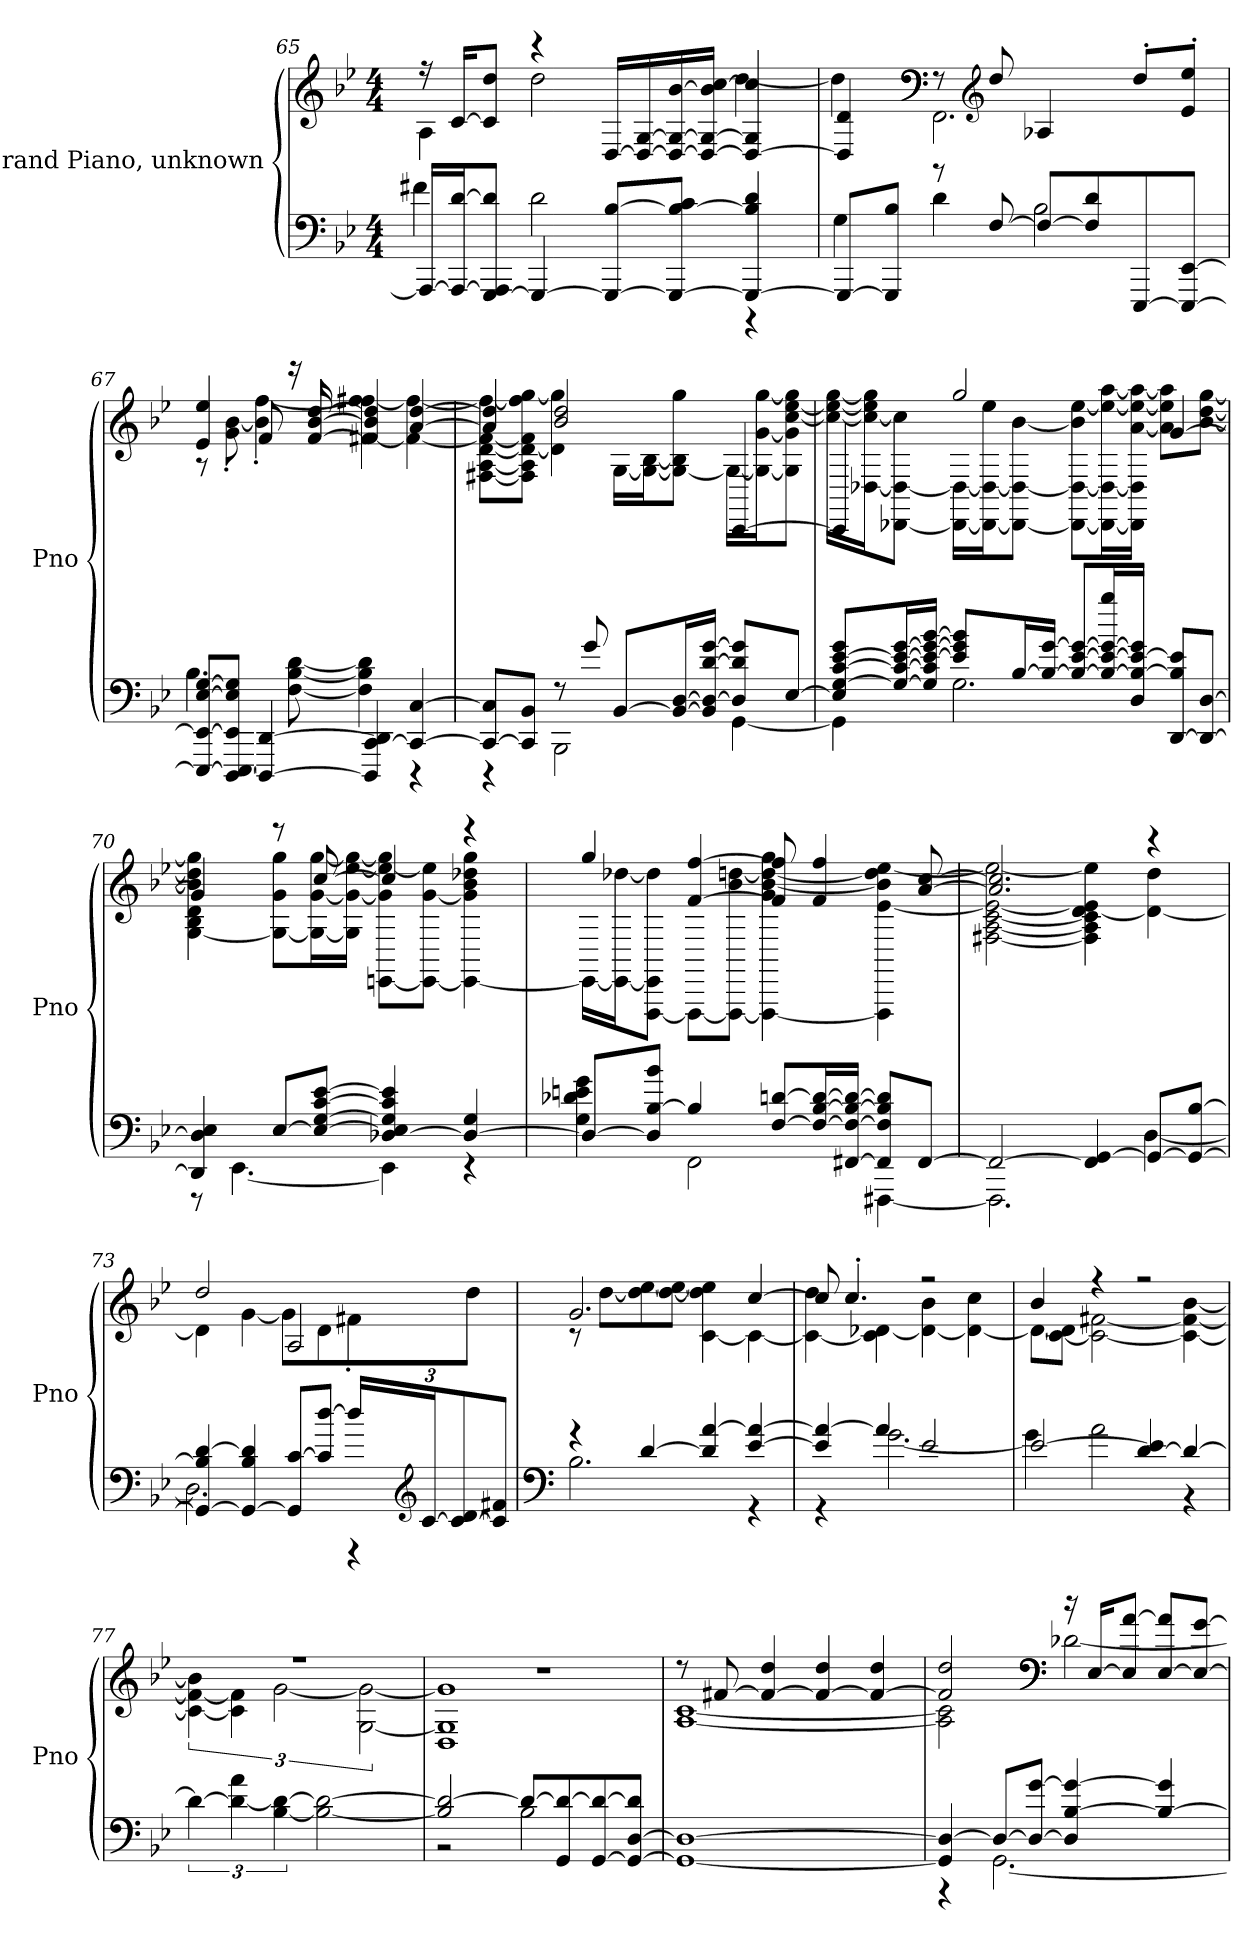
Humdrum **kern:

**kern	**kern
*part1	*part1
*staff2	*staff1
*I"Grand Piano, unknown	*
*I'Pno	*
*clefF4	*clefG2
*k[b-e-]	*k[b-e-]
*M4/4	*M4/4
=65	=65
*^	*^
16AAA/LL_	4f#X\	16r	4A\
16AAA/_ [16d/J	.	[16c/KL	.
[8GGG/ 8AAA/] 8d/]J	.	8c/] 8dd/J	.
4GGG/_	2d\	4r	2dd\
8GGG/_ [8B-/L	.	[16D/LL	.
.	.	16D/_ [16G/	.
8GGG/_ 8B-/_ 8c/J	.	16D/_ 16G/_ [16b-/	.
.	.	16D/_ 16G/_ 16b-/] [16cc/JJ	.
4GGG/_ 4B-/] 4d/	4r	4D/_ 4G/] 4cc/]	[4dd\
!!LO:LB:g=z	!!
=66	=66	=66	=66
8GGG/L_	4G\	4D/] 4d/	4dd\]
8GGG/] 8B-/J	.	.	.
*	*	*clefF4	*
8r	4d\	8r	2.FF\
*	*	*clefG2	*
[8F/	.	8dd/	.
8F/L_	2B-\	4A-X/	.
8F/] 8d/	.	.	.
[8EEE-/	.	8dd'/L	.
8EEE-/_ [8EE-/J	.	8e-/' 8ee-/'J	.
=67	=67	=67	=67
8EEE-/_ 8EE-/_ [8E-/ [8G/L	4.B-\	4e-/ 4ee-/	8r
[8DDD/ 8EEE-/] 8EE-/] 8E-/] 8G/]J	.	.	8g\' [8b-\'
4DDD/_ [4DD/	.	8f/	4b-\]' [4ff\'
.	[8F\ [8B-\ [8d\	16r	.
.	.	[16f/ [16b-/ [16dd/	.
4DDD/] [4CC/ 4DD/]	4F\] 4B-\] 4d\]	4f/] 4b-/] 4dd/]	[4f#X\ 4ff\] [4ff#X\
4CC/_ [4C/	4r	[4a/ [4dd/	4f#\_ 4ff#\_
!!LO:LB:g=z	!!
=68	=68	=68	=68
8CC/_ 8C/]L	4r	4a/] 4dd/]	[8F#X\ [8A\ [8d\ 8f#\_ 8ff#\_L
8CC/] 8BB-/J	.	.	8F#\] 8A\] 8d\_ 8f#\] 8ff#\] [8gg\J
8r	2BBB-\	2b-/ 2dd/	4d\] 4gg\]
8g/	.	.	.
[8BB-/L	.	.	[16G\LL
.	.	.	16G\_ [16B-\J
16BB-/_ [16D/L	.	.	8G\_ 8B-\] 8gg\J
16BB-/] 16D/_ [16d/ [16g/JJ	.	.	.
8D/] 8d/] 8g/]L	[4GG\	[4CC/	16G\LL_
.	.	.	16G\_ [16g\ [16gg\J
[8E-/J	.	.	8G\] 8g\] [8cc\ [8ee-\ 8gg\]J
=69	=69	=69	=69
8E-/] [8G/ [8c/ [8e-/ 8g/L	4GG\]	4CC/]	16cc\_ 16ee-\_ [16gg\LL
.	.	.	[16D-X\ 16cc\_ 16ee-\] 16gg\]J
16G/_ 16c/_ 16e-/_ [16g/L	.	.	[8DD-X\ 8D-\_ 8cc\]J
16G/] 16c/] 16e-/_ 16g/_ [16b-/JJ	.	.	.
8e-/] 8g/] 8b-/]L	2.G\	2gg/	16DD-\_ 16D-\_LL
.	.	.	16DD-\_ 16D-\_ 16ee-\J
[16B-/L	.	.	8DD-\_ 8D-\_ [8b-\J
16B-/_ [16g/JJ	.	.	.
8B-/_ [8e-/ 8g/_L	.	.	8DD-\_ 8D-\_ 8b-\] [8ee-\L
16B-/_ 16e-/_ 16g/_ 16bb-/L	.	.	16DD-\_ 16D-\_ 16ee-\_ [16aa\L
16D/ 16B-/_ 16e-/_ 16g/]JJ	.	.	16DD-\] 16D-\] [16a\ 16ee-\_ 16aa\_JJ
[8DD/ 8B-/] 8e-/]L	.	[4g/	8a\] 8ee-\] 8aa\]L
8DD/_ [8D/J	.	.	[8b-\ [8dd\ [8gg\J
!!LO:LB:g=z	!!
=70	=70	=70	=70
4DD/] 4D/] 4E-/	8r	4g/]	[4G\ 4B-\ 4d\ 4b-\] 4dd\] 4gg\]
.	[4.EE-\	.	.
[8E-/L	.	8r	8G\_ 8g\ 8gg\L
8E-/_ [8G/ [8c/ [8e-/J	.	[8cc/	16G\_ [16g\ [16gg\L
.	.	.	16G\] 16g\_ [16ee-\ 16gg\_JJ
[4D-X/ 4E-/] 4G/] 4c/] 4e-/]	4EE-\]	4cc/]	[8EEn\ 8g\] 8ee-\_ 8gg\]L
.	.	.	8EE\_ [8g\ 8ee-\]J
4D-/_ 4G/	4r	4r	4EE\_ 4g\] 4b-\ 4dd-X\ 4gg\
=71	=71	=71	=71
8D-/L_	4G\ 4d-X\ 4en\ 4g\	4gg/	16EE\LL_
.	.	.	16EE\_ [16dd-X\J
8D-/] [8B-/ 8b-/J	.	.	[8FFF\ 8EE\] 8dd-\]J
4B-/]	2FF\	[4f/ [4ff/	8FFF\L_
.	.	.	8FFF\_ 8b-\ [8ddn\J
[8F/ [8dn/L	.	8f/] 8ff/]	4FFF\_ 4g\ [4b-\ 4dd\_ 4gg\
16F/_ [16B-/ 16d/_L	.	4f/ 4ff/	.
[16FF#X/ 16F/_ 16B-/_ 16d/_JJ	.	.	.
8FF#/] 8F/] 8B-/] 8d/]L	[4FFF#X\	.	4FFF\] [4e-\ 4b-\] 4dd\] [4ee-\
[8FF#/J	.	[8a/ [8cc/	.
=72	=72	=72	=72
2FF#/_	2.FFF#\]	2.a/] 2.cc/]	[2F#X\ [2A\ [2c\ 2e-\_ 2ee-\_
4FF#/] [4GG/	.	.	4F#\] 4A\] 4c\] [4d\ 4e-\] 4ee-\]
8GG/L_	[4D\	4r	4d\_ 4dd\
8GG/_ [8B-/J	.	.	.
!!LO:PB:g=z	!!
=73	=73	=73	=73
4GG/_ 4B-/] [4d/	2.D\]	2dd/	4d\]
4GG/_ 4B-/ 4d/]	.	.	[4g\
8GG/] [8c/L	.	2A/	8g\L]
8c/] [8dd/J	.	.	8d\
*Xbrackettup	*	*	*
24dd/LL]	4r	.	8f#X'\
*clefG2	*	*	*
[24c/J	.	.	.
12c/_ 12d/	.	.	.
.	.	.	8dd\J
12c/] 12f#X/J	.	.	.
=74	=74	=74	=74
*clefF4	*	*	*
4r	2.B-\	2.g/	8r
.	.	.	[8dd\L
[4d/	.	.	8dd\] [8ee-\
.	.	.	[8dd\ 8ee-\_J
4d/] [4a/	.	.	[4c\ 4dd\] 4ee-\]
[4e-/ 4a/_	4r	[4cc/	4c\_
=75	=75	=75	=75
4e-/] 4a/_	4r	8cc/]	4c\_ 4dd\
.	.	4.cc'/	.
4a/]	[2.g\	.	4c\] [4d-X\
2e-/	.	2r	4d-\_ 4b-\
.	.	.	4d-\_ 4cc\
!!LO:LB:g=z	!!
=76	=76	=76	=76
[2e-/	4g\]	4b-/	8d-\L_
.	.	.	[8c\ 8d-\]J
.	2a\	4r	2c\_ [2f#X\
[4d/ 4e-/]	.	2r	.
4d/_	4r	.	4c\_ 4f#\_ [4b-\
*v	*v	*	*
=77	=77	=77
*brackettup	*	*
6d\_	1r	6c\_ 6f#\_ 6b-\]
6d\_ 6a\	.	6c\] 6f#\]
[6B-\ 6d\_	.	[3g\
2B-\_ 2d\_	.	.
.	.	[3G\ 3g\_
=78	=78	=78
*^	*	*
2B-/] 2d/_	2r	1r	1D 1G] 1g]
8d/L_	2B-\	.	.
8GG/ 8d/_	.	.	.
[8GG/ 8d/_	.	.	.
8GG/_ [8D/ 8d/]J	.	.	.
*v	*v	*	*
=79	=79	=79
1GG_ 1D_	8r	[1A [1c
.	[8f#X/	.
.	4f#/_ 4dd/	.
.	4f#/_ 4dd/	.
.	4f#/_ 4dd/	.
!!LO:LB:g=z	!!
=80	=80	=80
*^	*	*
4GG/] 4D/_	4r	2f#/] 2dd/	2A\] 2c\]
8D/L_	[2.GG\	.	.
8D/_ [8g/J	.	.	.
*	*	*clefF4	*
4D/] [4B-/ 4g/_	.	16r	[2d-X\
.	.	[16E-/KL	.
.	.	8E-/] [8a/J	.
4B-/_ 4g/]	.	[8E-/ 8a/]L	.
.	.	8E-/_ [8g/J	.
*v	*v	*	*
*	*v	*v
=	=
*-	*-
